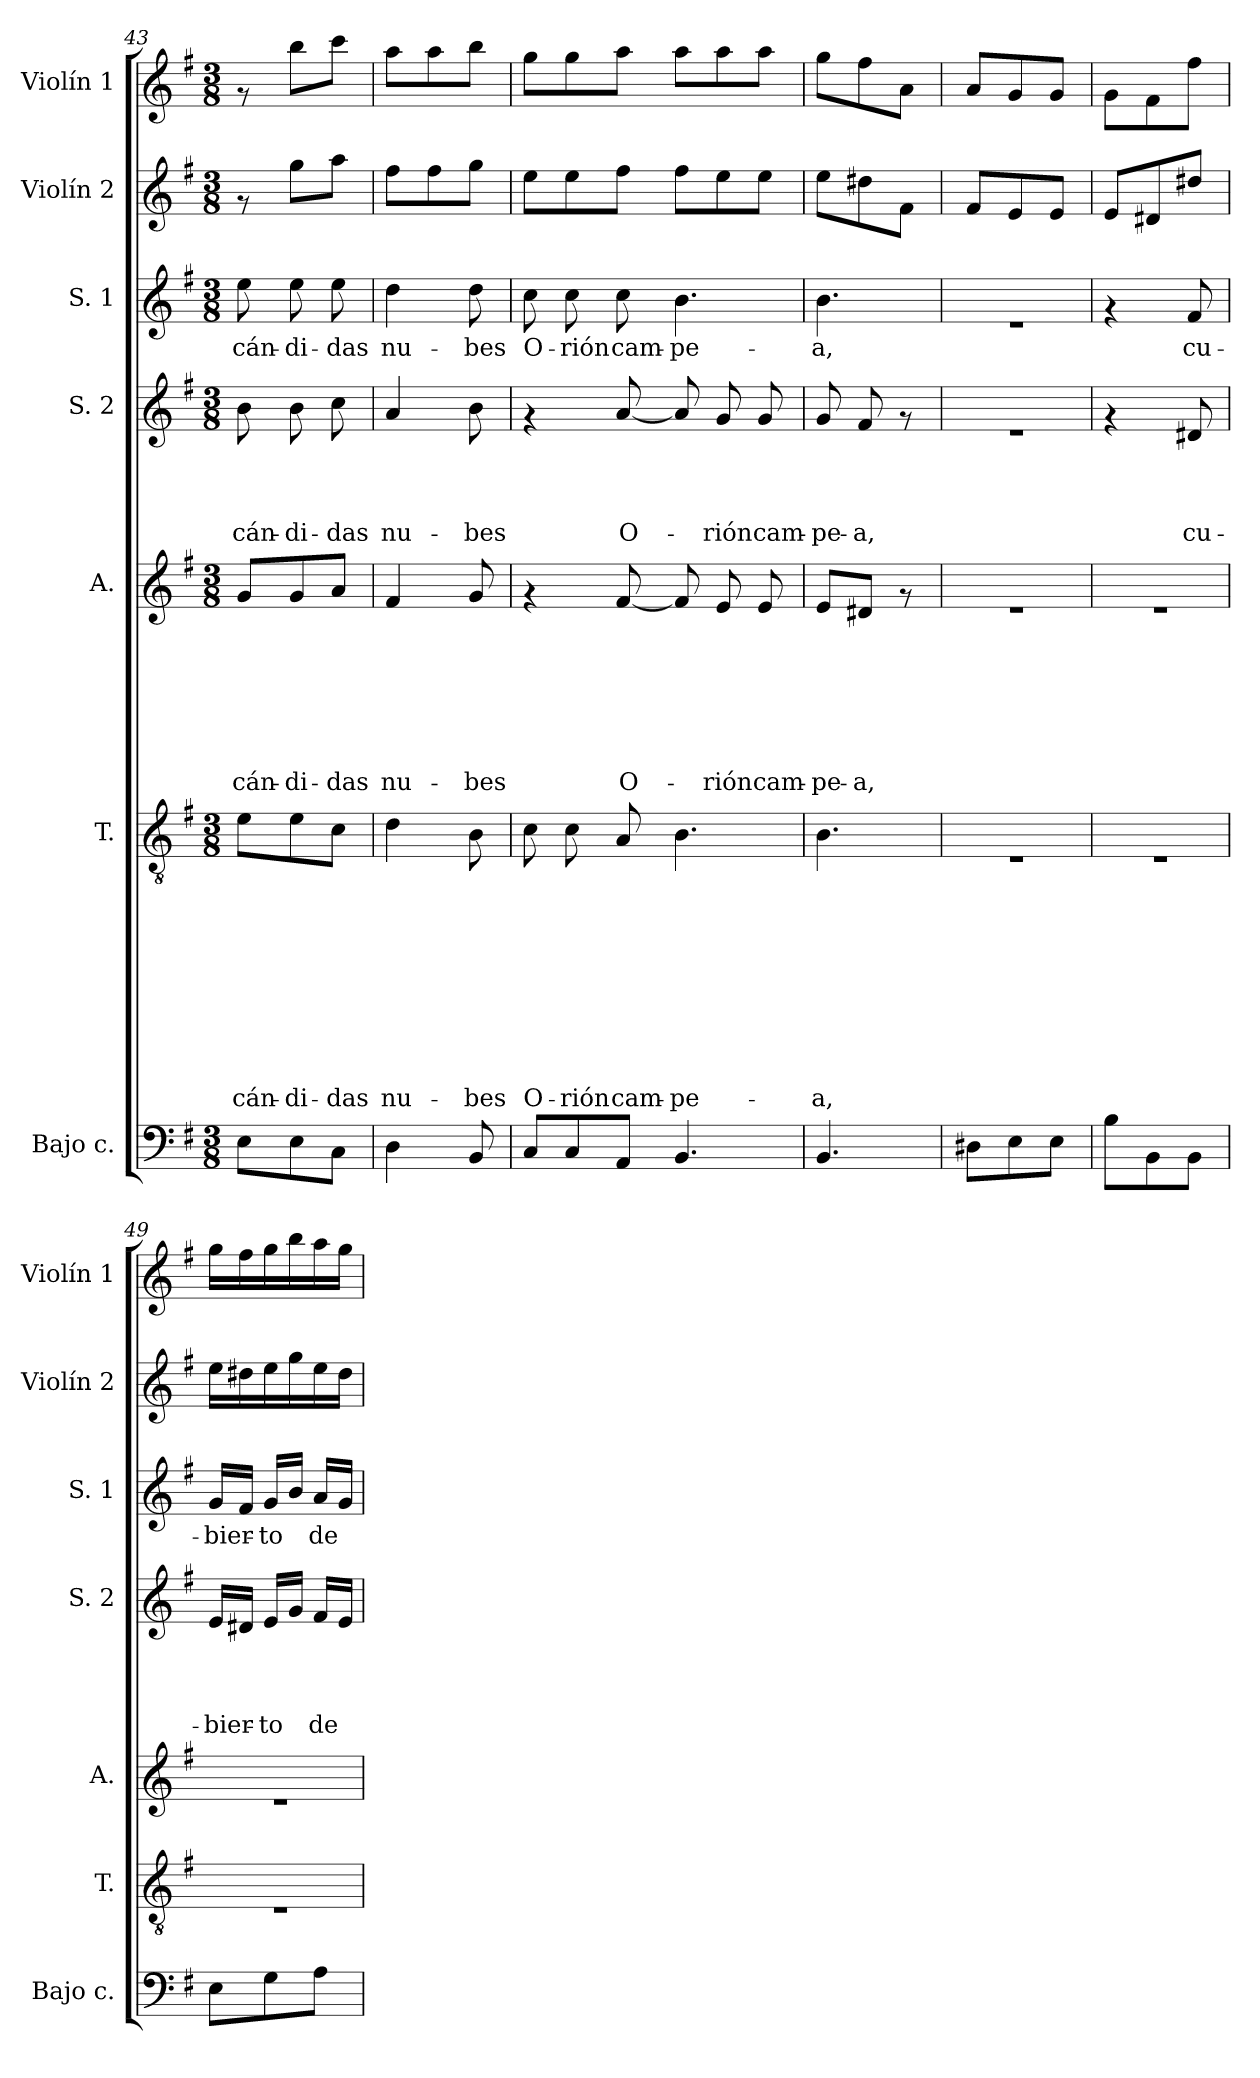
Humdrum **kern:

**kern	**kern	**text	**text	**text	**text	**text	**text	**text	**text	**text	**text	**kern	**text	**text	**text	**text	**text	**text	**text	**kern	**text	**text	**text	**text	**kern	**text	**kern	**kern
*part7	*part6	*part6	*part6	*part6	*part6	*part6	*part6	*part6	*part6	*part6	*part6	*part5	*part5	*part5	*part5	*part5	*part5	*part5	*part5	*part4	*part4	*part4	*part4	*part4	*part3	*part3	*part2	*part1
*staff7	*staff6	*staff6	*staff6	*staff6	*staff6	*staff6	*staff6	*staff6	*staff6	*staff6	*staff6	*staff5	*staff5	*staff5	*staff5	*staff5	*staff5	*staff5	*staff5	*staff4	*staff4	*staff4	*staff4	*staff4	*staff3	*staff3	*staff2	*staff1
*I"Bajo c.	*I"T.	*	*	*	*	*	*	*	*	*	*	*I"A.	*	*	*	*	*	*	*	*I"S. 2	*	*	*	*	*I"S. 1	*	*I"Violín 2	*I"Violín 1
*I'Bajo c.	*I'T.	*	*	*	*	*	*	*	*	*	*	*I'A.	*	*	*	*	*	*	*	*I'S. 2	*	*	*	*	*I'S. 1	*	*I'Violín 2	*I'Violín 1
*clefF4	*clefGv2	*	*	*	*	*	*	*	*	*	*	*clefG2	*	*	*	*	*	*	*	*clefG2	*	*	*	*	*clefG2	*	*clefG2	*clefG2
*ITrd7c12	*	*	*	*	*	*	*	*	*	*	*	*	*	*	*	*	*	*	*	*	*	*	*	*	*	*	*	*
*k[f#]	*k[f#]	*	*	*	*	*	*	*	*	*	*	*k[f#]	*	*	*	*	*	*	*	*k[f#]	*	*	*	*	*k[f#]	*	*k[f#]	*k[f#]
*G:	*G:	*	*	*	*	*	*	*	*	*	*	*G:	*	*	*	*	*	*	*	*G:	*	*	*	*	*G:	*	*G:	*G:
*M3/8	*M3/8	*	*	*	*	*	*	*	*	*	*	*M3/8	*	*	*	*	*	*	*	*M3/8	*	*	*	*	*M3/8	*	*M3/8	*M3/8
=43	=43	=43	=43	=43	=43	=43	=43	=43	=43	=43	=43	=43	=43	=43	=43	=43	=43	=43	=43	=43	=43	=43	=43	=43	=43	=43	=43	=43
!	!	!	!	!	!	!	!	!	!	!	!LO:LY:b	!	!	!	!	!	!	!	!LO:LY:b	!	!	!	!	!LO:LY:b	!	!LO:LY:b	!	!
8EE\L	8e\L	.	.	.	.	.	.	.	.	.	cán-	8g/L	.	.	.	.	.	.	cán-	8b\	.	.	.	cán-	8ee\	cán-	8rf	8rf
!	!	!	!	!	!	!	!	!	!	!	!LO:LY:b	!	!	!	!	!	!	!	!LO:LY:b	!	!	!	!	!LO:LY:b	!	!LO:LY:b	!	!
8EE\	8e\	.	.	.	.	.	.	.	.	.	-di-	8g/	.	.	.	.	.	.	-di-	8b\	.	.	.	-di-	8ee\	-di-	8gg\L	8bb\L
!	!	!	!	!	!	!	!	!	!	!	!LO:LY:b	!	!	!	!	!	!	!	!LO:LY:b	!	!	!	!	!LO:LY:b	!	!LO:LY:b	!	!
8CC\J	8c\J	.	.	.	.	.	.	.	.	.	-das	8a/J	.	.	.	.	.	.	-das	8cc\	.	.	.	-das	8ee\	-das	8aa\J	8ccc\J
!!LO:PB:g=z
=44	=44	=44	=44	=44	=44	=44	=44	=44	=44	=44	=44	=44	=44	=44	=44	=44	=44	=44	=44	=44	=44	=44	=44	=44	=44	=44	=44	=44
!	!	!	!	!	!	!	!	!	!	!	!LO:LY:b	!	!	!	!	!	!	!	!LO:LY:b	!	!	!	!	!LO:LY:b	!	!LO:LY:b	!	!
4DD\	4d\	.	.	.	.	.	.	.	.	.	nu-	4f#/	.	.	.	.	.	.	nu-	4a/	.	.	.	nu-	4dd\	nu-	8ff#\L	8aa\L
.	.	.	.	.	.	.	.	.	.	.	.	.	.	.	.	.	.	.	.	.	.	.	.	.	.	.	8ff#\	8aa\
!	!	!	!	!	!	!	!	!	!	!	!LO:LY:b	!	!	!	!	!	!	!	!LO:LY:b	!	!	!	!	!LO:LY:b	!	!LO:LY:b	!	!
8BBB/	8B\	.	.	.	.	.	.	.	.	.	-bes	8g/	.	.	.	.	.	.	-bes	8b\	.	.	.	-bes	8dd\	-bes	8gg\J	8bb\J
=45	=45	=45	=45	=45	=45	=45	=45	=45	=45	=45	=45	=45	=45	=45	=45	=45	=45	=45	=45	=45	=45	=45	=45	=45	=45	=45	=45	=45
!	!	!	!	!	!	!	!	!	!	!	!LO:LY:b	!	!	!	!	!	!	!	!	!	!	!	!	!	!	!LO:LY:b	!	!
8CC/L	8c\	.	.	.	.	.	.	.	.	.	O-	4rf	.	.	.	.	.	.	.	4rf	.	.	.	.	8cc\	O-	8ee\L	8gg\L
!	!	!	!	!	!	!	!	!	!	!	!LO:LY:b	!	!	!	!	!	!	!	!	!	!	!	!	!	!	!LO:LY:b	!	!
8CC/	8c\	.	.	.	.	.	.	.	.	.	-rión	.	.	.	.	.	.	.	.	.	.	.	.	.	8cc\	-rión	8ee\	8gg\
!	!	!	!	!	!	!	!	!	!	!	!LO:LY:b	!	!	!	!	!	!	!	!LO:LY:b	!	!	!	!	!LO:LY:b	!	!LO:LY:b	!	!
8AAA/J	8A/	.	.	.	.	.	.	.	.	.	cam-	[>8f#/	.	.	.	.	.	.	O-	[>8a/	.	.	.	O-	8cc\	cam-	8ff#\J	8aa\J
!	!	!	!	!	!	!	!	!	!	!	!LO:LY:b	!	!	!	!	!	!	!	!	!	!	!	!	!	!	!LO:LY:b	!	!
4.BBB/	4.B\	.	.	.	.	.	.	.	.	.	-pe-	8f#/]	.	.	.	.	.	.	.	8a/]	.	.	.	.	4.b\	-pe-	8ff#\L	8aa\L
!	!	!	!	!	!	!	!	!	!	!	!	!	!	!	!	!	!	!	!LO:LY:b	!	!	!	!	!LO:LY:b	!	!	!	!
.	.	.	.	.	.	.	.	.	.	.	.	8e/	.	.	.	.	.	.	-rión	8g/	.	.	.	-rión	.	.	8ee\	8aa\
!	!	!	!	!	!	!	!	!	!	!	!	!	!	!	!	!	!	!	!LO:LY:b	!	!	!	!	!LO:LY:b	!	!	!	!
.	.	.	.	.	.	.	.	.	.	.	.	8e/	.	.	.	.	.	.	cam-	8g/	.	.	.	cam-	.	.	8ee\J	8aa\J
=46	=46	=46	=46	=46	=46	=46	=46	=46	=46	=46	=46	=46	=46	=46	=46	=46	=46	=46	=46	=46	=46	=46	=46	=46	=46	=46	=46	=46
!	!	!	!	!	!	!	!	!	!	!	!LO:LY:b	!	!	!	!	!	!	!	!LO:LY:b	!	!	!	!	!LO:LY:b	!	!LO:LY:b	!	!
4.BBB/	4.B\	.	.	.	.	.	.	.	.	.	-a,	8e/L	.	.	.	.	.	.	-pe-	8g/	.	.	.	-pe-	4.b\	-a,	8ee\L	8gg\L
!	!	!	!	!	!	!	!	!	!	!	!	!	!	!	!	!	!	!	!LO:LY:b	!	!	!	!	!LO:LY:b	!	!	!	!
.	.	.	.	.	.	.	.	.	.	.	.	8d#X/J	.	.	.	.	.	.	-a,	8f#/	.	.	.	-a,	.	.	8dd#X\	8ff#\
.	.	.	.	.	.	.	.	.	.	.	.	8rf	.	.	.	.	.	.	.	8rf	.	.	.	.	.	.	8f#\J	8a\J
=47	=47	=47	=47	=47	=47	=47	=47	=47	=47	=47	=47	=47	=47	=47	=47	=47	=47	=47	=47	=47	=47	=47	=47	=47	=47	=47	=47	=47
8DD#X\L	4.rE	.	.	.	.	.	.	.	.	.	.	4.re	.	.	.	.	.	.	.	4.re	.	.	.	.	4.re	.	8f#/L	8a/L
8EE\	.	.	.	.	.	.	.	.	.	.	.	.	.	.	.	.	.	.	.	.	.	.	.	.	.	.	8e/	8g/
8EE\J	.	.	.	.	.	.	.	.	.	.	.	.	.	.	.	.	.	.	.	.	.	.	.	.	.	.	8e/J	8g/J
=48	=48	=48	=48	=48	=48	=48	=48	=48	=48	=48	=48	=48	=48	=48	=48	=48	=48	=48	=48	=48	=48	=48	=48	=48	=48	=48	=48	=48
8BB\L	4.rE	.	.	.	.	.	.	.	.	.	.	4.re	.	.	.	.	.	.	.	4rf	.	.	.	.	4rf	.	8e/L	8g\L
8BBB\	.	.	.	.	.	.	.	.	.	.	.	.	.	.	.	.	.	.	.	.	.	.	.	.	.	.	8d#X/	8f#\
!	!	!	!	!	!	!	!	!	!	!	!	!	!	!	!	!	!	!	!	!	!	!	!	!LO:LY:b	!	!LO:LY:b	!	!
8BBB\J	.	.	.	.	.	.	.	.	.	.	.	.	.	.	.	.	.	.	.	8d#X/	.	.	.	cu-	8f#/	cu-	8dd#X/J	8ff#\J
=49	=49	=49	=49	=49	=49	=49	=49	=49	=49	=49	=49	=49	=49	=49	=49	=49	=49	=49	=49	=49	=49	=49	=49	=49	=49	=49	=49	=49
!	!	!	!	!	!	!	!	!	!	!	!	!	!	!	!	!	!	!	!	!	!	!	!	!LO:LY:b	!	!LO:LY:b	!	!
8EE\L	4.rE	.	.	.	.	.	.	.	.	.	.	4.re	.	.	.	.	.	.	.	16e/LL	.	.	.	-bier-	16g/LL	-bier-	16ee\LL	16gg\LL
.	.	.	.	.	.	.	.	.	.	.	.	.	.	.	.	.	.	.	.	16d#X/JJ	.	.	.	.	16f#/JJ	.	16dd#X\	16ff#\
!	!	!	!	!	!	!	!	!	!	!	!	!	!	!	!	!	!	!	!	!	!	!	!	!LO:LY:b	!	!LO:LY:b	!	!
8GG\	.	.	.	.	.	.	.	.	.	.	.	.	.	.	.	.	.	.	.	16e/LL	.	.	.	-to	16g/LL	-to	16ee\	16gg\
.	.	.	.	.	.	.	.	.	.	.	.	.	.	.	.	.	.	.	.	16g/JJ	.	.	.	.	16b/JJ	.	16gg\	16bb\
!	!	!	!	!	!	!	!	!	!	!	!	!	!	!	!	!	!	!	!	!	!	!	!	!LO:LY:b	!	!LO:LY:b	!	!
8AA\J	.	.	.	.	.	.	.	.	.	.	.	.	.	.	.	.	.	.	.	16f#/LL	.	.	.	de	16a/LL	de	16ee\	16aa\
.	.	.	.	.	.	.	.	.	.	.	.	.	.	.	.	.	.	.	.	16e/JJ	.	.	.	.	16g/JJ	.	16dd#\JJ	16gg\JJ
=	=	=	=	=	=	=	=	=	=	=	=	=	=	=	=	=	=	=	=	=	=	=	=	=	=	=	=	=
*-	*-	*-	*-	*-	*-	*-	*-	*-	*-	*-	*-	*-	*-	*-	*-	*-	*-	*-	*-	*-	*-	*-	*-	*-	*-	*-	*-	*-
